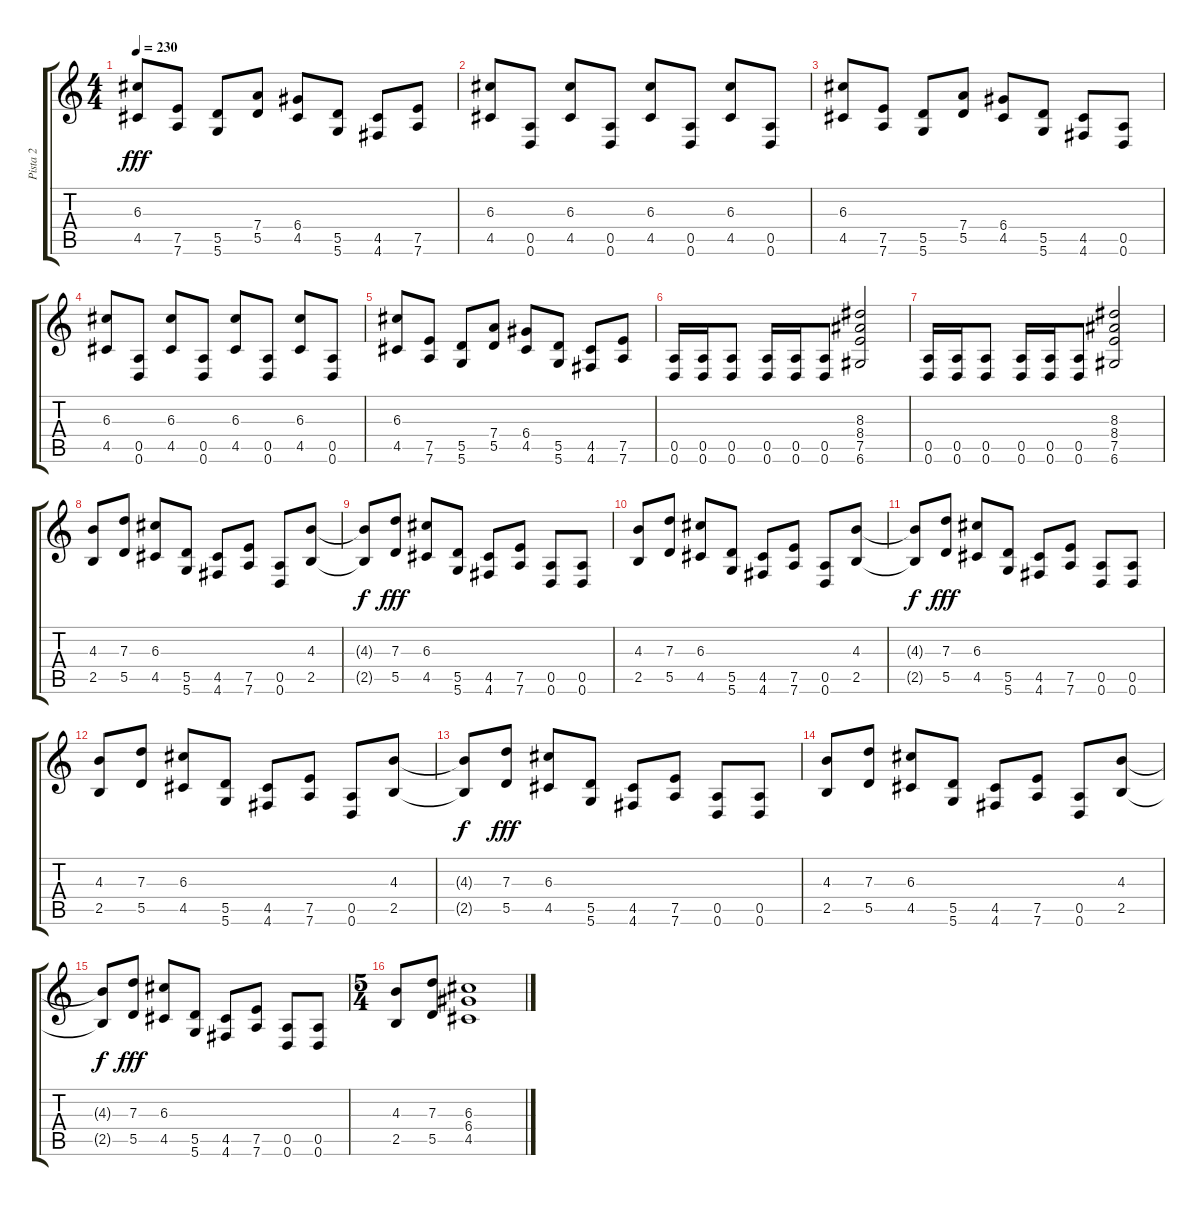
\track ("Pista 2" "Pista 2") {instrument distortionguitar}
\staff {score tabs}
\tuning (E4 B3 G3 D3 A2 D2) {hide}
\ts (4 4)
\tempo 230
\clef g2
\ks c
(6.3 4.5).8{dy fff} (7.5 7.6).8 (5.5 5.6).8 (7.4 5.5).8 (6.4 4.5).8 (5.5 5.6).8 (4.5 4.6).8 (7.5 7.6).8 |
(6.3 4.5).8 (0.5 0.6).8 (6.3 4.5).8 (0.5 0.6).8 (6.3 4.5).8 (0.5 0.6).8 (6.3 4.5).8 (0.5 0.6).8 |
(6.3 4.5).8 (7.5 7.6).8 (5.5 5.6).8 (7.4 5.5).8 (6.4 4.5).8 (5.5 5.6).8 (4.5 4.6).8 (0.5 0.6).8 |
(6.3 4.5).8 (0.5 0.6).8 (6.3 4.5).8 (0.5 0.6).8 (6.3 4.5).8 (0.5 0.6).8 (6.3 4.5).8 (0.5 0.6).8 |
(6.3 4.5).8 (7.5 7.6).8 (5.5 5.6).8 (7.4 5.5).8 (6.4 4.5).8 (5.5 5.6).8 (4.5 4.6).8 (7.5 7.6).8 |
(0.5 0.6).16 (0.5 0.6).16 (0.5 0.6).8 (0.5 0.6).16 (0.5 0.6).16 (0.5 0.6).8 (8.3 8.4 7.5 6.6).2 |
(0.5 0.6).16 (0.5 0.6).16 (0.5 0.6).8 (0.5 0.6).16 (0.5 0.6).16 (0.5 0.6).8 (8.3 8.4 7.5 6.6).2 |
(4.3 2.5).8 (7.3 5.5).8 (6.3 4.5).8 (5.5 5.6).8 (4.5 4.6).8 (7.5 7.6).8 (0.5 0.6).8 (4.3 2.5).8 |
(4.3{t} 2.5{t}).8{dy f} (7.3 5.5).8{dy fff} (6.3 4.5).8 (5.5 5.6).8 (4.5 4.6).8 (7.5 7.6).8 (0.5 0.6).8 (0.5 0.6).8 |
(4.3 2.5).8 (7.3 5.5).8 (6.3 4.5).8 (5.5 5.6).8 (4.5 4.6).8 (7.5 7.6).8 (0.5 0.6).8 (4.3 2.5).8 |
(4.3{t} 2.5{t}).8{dy f} (7.3 5.5).8{dy fff} (6.3 4.5).8 (5.5 5.6).8 (4.5 4.6).8 (7.5 7.6).8 (0.5 0.6).8 (0.5 0.6).8 |
(4.3 2.5).8 (7.3 5.5).8 (6.3 4.5).8 (5.5 5.6).8 (4.5 4.6).8 (7.5 7.6).8 (0.5 0.6).8 (4.3 2.5).8 |
(4.3{t} 2.5{t}).8{dy f} (7.3 5.5).8{dy fff} (6.3 4.5).8 (5.5 5.6).8 (4.5 4.6).8 (7.5 7.6).8 (0.5 0.6).8 (0.5 0.6).8 |
(4.3 2.5).8 (7.3 5.5).8 (6.3 4.5).8 (5.5 5.6).8 (4.5 4.6).8 (7.5 7.6).8 (0.5 0.6).8 (4.3 2.5).8 |
(4.3{t} 2.5{t}).8{dy f} (7.3 5.5).8{dy fff} (6.3 4.5).8 (5.5 5.6).8 (4.5 4.6).8 (7.5 7.6).8 (0.5 0.6).8 (0.5 0.6).8 |
\ts (5 4)
(4.3 2.5).8 (7.3 5.5).8 (6.3 6.4 4.5).1
